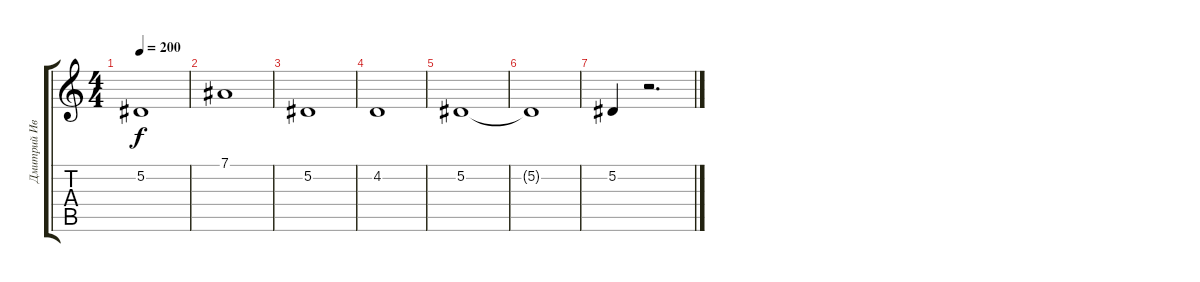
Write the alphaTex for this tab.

\track ("Дмитрий Иванов" "Дмитрий Ив") {instrument stringensemble1}
\staff {score tabs}
\tuning (Eb4 Bb3 Gb3 Db3 Ab2 Eb2) {hide}
\ts (4 4)
\tempo 200
\clef g2
\ks c
5.2.1{dy f} |
7.1.1 |
5.2.1 |
4.2.1 |
5.2.1 |
5.2{t}.1 |
5.2.4 r.2{d}
